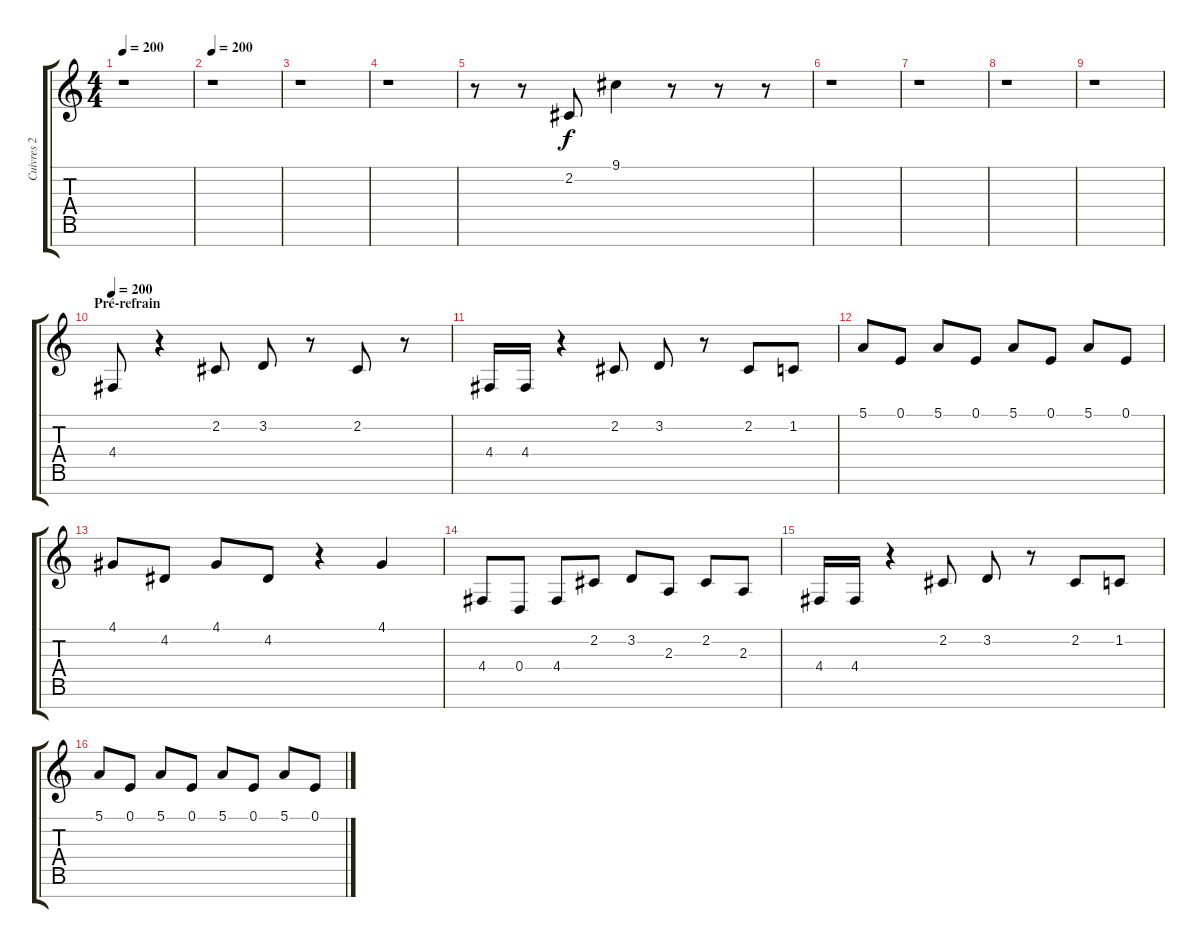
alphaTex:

\track ("Cuivres 2" "Cuivres 2") {instrument trombone}
\staff {score tabs}
\tuning (E4 B3 G3 D3 A2 E2 B1) {hide}
\ts (4 4)
\tempo 200
\clef g2
\ks c
r.1{dy f} |
\tempo 200
r.1 |
r.1 |
r.1 |
r.8 r.8 2.2.8 9.1.4 r.8 r.8 r.8 |
r.1 |
r.1 |
r.1 |
r.1 |
\section ("" "Pré-refrain")
\tempo 200
4.4.8 r.4 2.2.8 3.2.8 r.8 2.2.8 r.8 |
4.4.16 4.4.16 r.4 2.2.8 3.2.8 r.8 2.2.8 1.2.8 |
5.1.8 0.1.8 5.1.8 0.1.8 5.1.8 0.1.8 5.1.8 0.1.8 |
4.1.8 4.2.8 4.1.8 4.2.8 r.4 4.1.4 |
4.4.8 0.4.8 4.4.8 2.2.8 3.2.8 2.3.8 2.2.8 2.3.8 |
4.4.16 4.4.16 r.4 2.2.8 3.2.8 r.8 2.2.8 1.2.8 |
5.1.8 0.1.8 5.1.8 0.1.8 5.1.8 0.1.8 5.1.8 0.1.8
